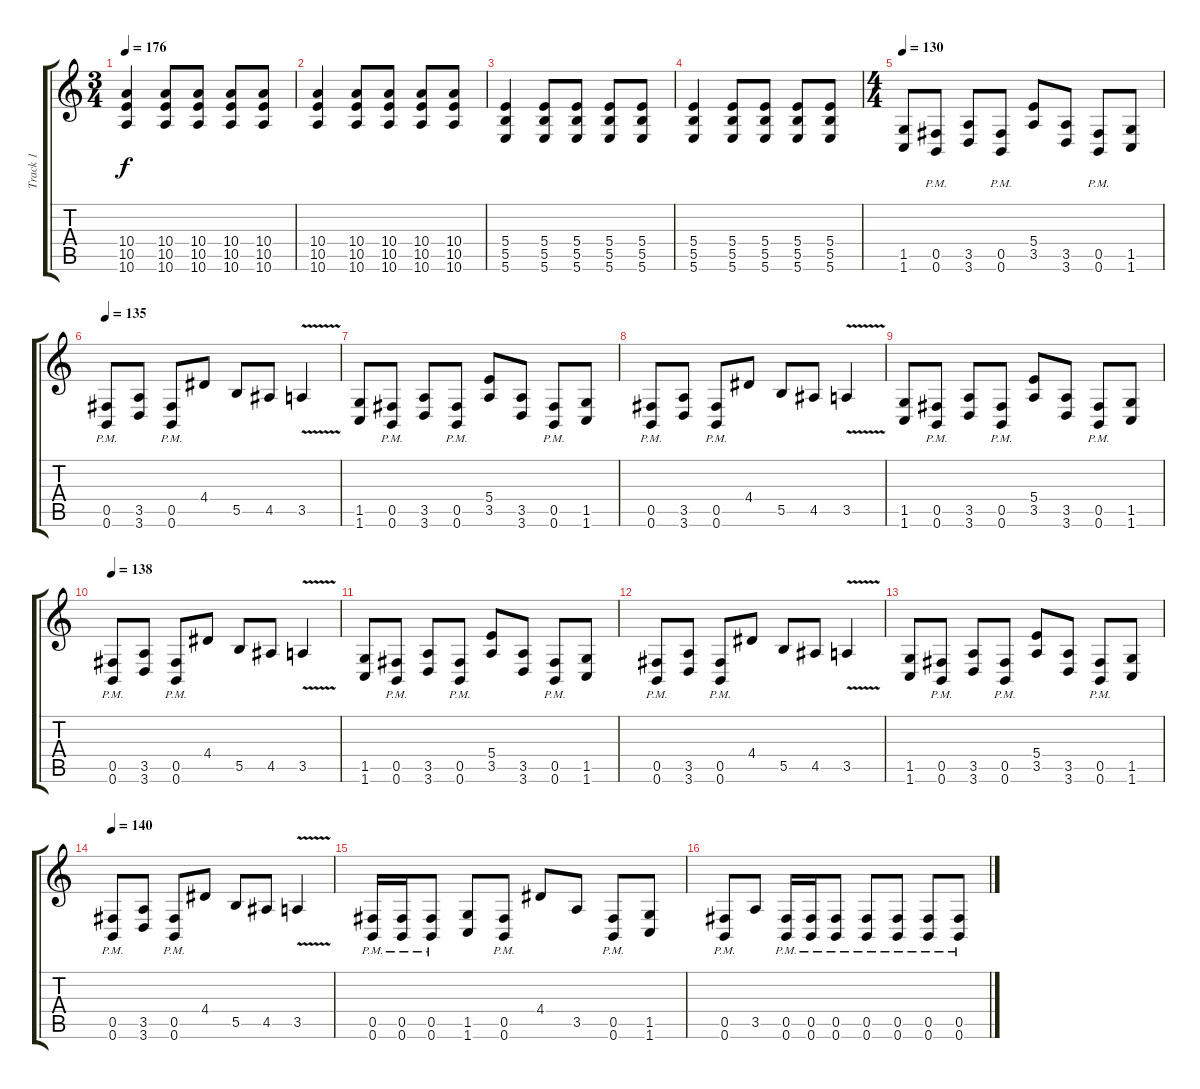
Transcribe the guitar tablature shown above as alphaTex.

\track ("Track 1" "Track 1") {instrument distortionguitar}
\staff {score tabs}
\tuning (Db4 Ab3 E3 B2 Gb2 B1) {hide}
\ts (3 4)
\tempo 176
\clef g2
\ks c
(10.4 10.5 10.6).4{dy f} (10.4 10.5 10.6).8 (10.4 10.5 10.6).8 (10.4 10.5 10.6).8 (10.4 10.5 10.6).8 |
(10.4 10.5 10.6).4 (10.4 10.5 10.6).8 (10.4 10.5 10.6).8 (10.4 10.5 10.6).8 (10.4 10.5 10.6).8 |
(5.4 5.5 5.6).4 (5.4 5.5 5.6).8 (5.4 5.5 5.6).8 (5.4 5.5 5.6).8 (5.4 5.5 5.6).8 |
(5.4 5.5 5.6).4 (5.4 5.5 5.6).8 (5.4 5.5 5.6).8 (5.4 5.5 5.6).8 (5.4 5.5 5.6).8 |
\ts (4 4)
\tempo 130
(1.5 1.6).8 (0.5{pm} 0.6{pm}).8 (3.5 3.6).8 (0.5{pm} 0.6{pm}).8 (5.4 3.5).8 (3.5 3.6).8 (0.5{pm} 0.6{pm}).8 (1.5 1.6).8 |
\tempo 135
(0.5{pm} 0.6{pm}).8 (3.5 3.6).8 (0.5{pm} 0.6{pm}).8 4.4.8 5.5.8 4.5.8 3.5{v}.4 |
(1.5 1.6).8 (0.5{pm} 0.6{pm}).8 (3.5 3.6).8 (0.5{pm} 0.6{pm}).8 (5.4 3.5).8 (3.5 3.6).8 (0.5{pm} 0.6{pm}).8 (1.5 1.6).8 |
(0.5{pm} 0.6{pm}).8 (3.5 3.6).8 (0.5{pm} 0.6{pm}).8 4.4.8 5.5.8 4.5.8 3.5{v}.4 |
(1.5 1.6).8 (0.5{pm} 0.6{pm}).8 (3.5 3.6).8 (0.5{pm} 0.6{pm}).8 (5.4 3.5).8 (3.5 3.6).8 (0.5{pm} 0.6{pm}).8 (1.5 1.6).8 |
\tempo 138
(0.5{pm} 0.6{pm}).8 (3.5 3.6).8 (0.5{pm} 0.6{pm}).8 4.4.8 5.5.8 4.5.8 3.5{v}.4 |
(1.5 1.6).8 (0.5{pm} 0.6{pm}).8 (3.5 3.6).8 (0.5{pm} 0.6{pm}).8 (5.4 3.5).8 (3.5 3.6).8 (0.5{pm} 0.6{pm}).8 (1.5 1.6).8 |
(0.5{pm} 0.6{pm}).8 (3.5 3.6).8 (0.5{pm} 0.6{pm}).8 4.4.8 5.5.8 4.5.8 3.5{v}.4 |
(1.5 1.6).8 (0.5{pm} 0.6{pm}).8 (3.5 3.6).8 (0.5{pm} 0.6{pm}).8 (5.4 3.5).8 (3.5 3.6).8 (0.5{pm} 0.6{pm}).8 (1.5 1.6).8 |
\tempo 140
(0.5{pm} 0.6{pm}).8 (3.5 3.6).8 (0.5{pm} 0.6{pm}).8 4.4.8 5.5.8 4.5.8 3.5{v}.4 |
(0.5{pm} 0.6{pm}).16 (0.5{pm} 0.6{pm}).16 (0.5{pm} 0.6{pm}).8 (1.5 1.6).8 (0.5{pm} 0.6{pm}).8 4.4.8 3.5.8 (0.5{pm} 0.6{pm}).8 (1.5 1.6).8 |
(0.5{pm} 0.6{pm}).8 3.5.8 (0.5{pm} 0.6{pm}).16 (0.5{pm} 0.6{pm}).16 (0.5{pm} 0.6{pm}).8 (0.5{pm} 0.6{pm}).8 (0.5{pm} 0.6{pm}).8 (0.5{pm} 0.6{pm}).8 (0.5{pm} 0.6{pm}).8
